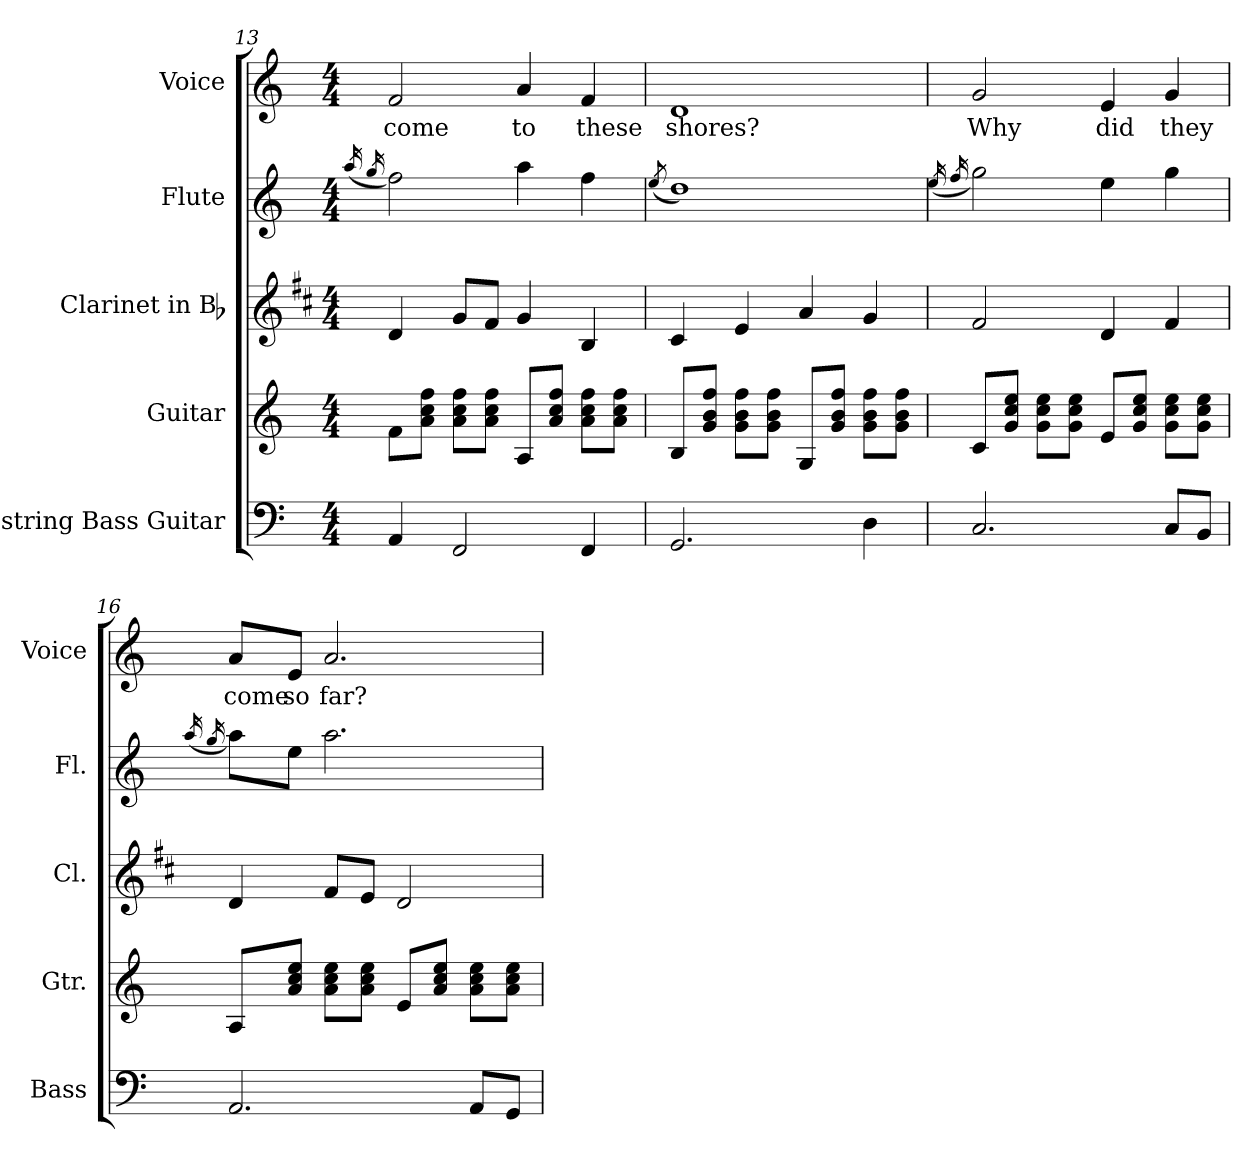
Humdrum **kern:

**kern	**kern	**kern	**kern	**kern	**text
*part5	*part4	*part3	*part2	*part1	*part1
*staff5	*staff4	*staff3	*staff2	*staff1	*staff1
*I"4-string Bass Guitar	*I"Guitar	*I"Clarinet in Bb	*I"Flute	*I"Voice	*
*I'Bass	*I'Gtr.	*I'Cl.	*I'Fl.	*I'Voice	*
*clefF4	*clefG2	*clefG2	*clefG2	*clefG2	*
*ITrd7c12	*ITrd7c12	*ITrd1c2	*	*	*
*k[]	*k[]	*k[]	*k[]	*k[]	*
*C:	*C:	*C:	*C:	*C:	*
*M4/4	*M4/4	*M4/4	*M4/4	*M4/4	*
=13	=13	=13	=13	=13	=13
.	.	.	(16qaai/	.	.
.	.	.	16qggi/	.	.
!	!	!	!	!	!LO:LY:b:color=#000000
4AAAi/	8Fi\L	4ci/	2ffi\)	2fi/	come
.	8Ai\ 8ci\ 8fi\J	.	.	.	.
2FFFi/	8Ai\ 8ci\ 8fi\L	8fi/L	.	.	.
.	8Ai\ 8ci\ 8fi\J	8ei/J	.	.	.
!	!	!	!	!	!LO:LY:b:color=#000000
.	8AAi/L	4fi/	4aai\	4ai/	to
.	8Ai/ 8ci/ 8fi/J	.	.	.	.
!	!	!	!	!	!LO:LY:b:color=#000000
4FFFi/	8Ai\ 8ci\ 8fi\L	4Ai/	4ffi\	4fi/	these
.	8Ai\ 8ci\ 8fi\J	.	.	.	.
=14	=14	=14	=14	=14	=14
.	.	.	(8qeei/	.	.
!	!	!	!	!	!LO:LY:b:color=#000000
2.GGGi/	8BBi/L	4Bi/	1ddi)	1di	shores?
.	8Gi/ 8Bi/ 8fi/J	.	.	.	.
.	8Gi\ 8Bi\ 8fi\L	4di/	.	.	.
.	8Gi\ 8Bi\ 8fi\J	.	.	.	.
.	8GGi/L	4gi/	.	.	.
.	8Gi/ 8Bi/ 8fi/J	.	.	.	.
4DDi\	8Gi\ 8Bi\ 8fi\L	4fi/	.	.	.
.	8Gi\ 8Bi\ 8fi\J	.	.	.	.
!!LO:PB:g=z
=15	=15	=15	=15	=15	=15
.	.	.	(16qeei/	.	.
.	.	.	16qffi/	.	.
!	!	!	!	!	!LO:LY:b:color=#000000
2.CCi/	8Ci/L	2ei/	2ggi\)	2gi/	Why
.	8Gi/ 8ci/ 8ei/J	.	.	.	.
.	8Gi\ 8ci\ 8ei\L	.	.	.	.
.	8Gi\ 8ci\ 8ei\J	.	.	.	.
!	!	!	!	!	!LO:LY:b:color=#000000
.	8Ei/L	4ci/	4eei\	4ei/	did
.	8Gi/ 8ci/ 8ei/J	.	.	.	.
!	!	!	!	!	!LO:LY:b:color=#000000
8CCi/L	8Gi\ 8ci\ 8ei\L	4ei/	4ggi\	4gi/	they
8BBBi/J	8Gi\ 8ci\ 8ei\J	.	.	.	.
=16	=16	=16	=16	=16	=16
.	.	.	(16qaai/	.	.
.	.	.	16qggi/	.	.
!	!	!	!	!	!LO:LY:b:color=#000000
2.AAAi/	8AAi/L	4ci/	8aai\L)	8ai/L	come
!	!	!	!	!	!LO:LY:b:color=#000000
.	8Ai/ 8ci/ 8ei/J	.	8eei\J	8ei/J	so
!	!	!	!	!	!LO:LY:b:color=#000000
.	8Ai\ 8ci\ 8ei\L	8ei/L	2.aai\	2.ai/	far?
.	8Ai\ 8ci\ 8ei\J	8di/J	.	.	.
.	8Ei/L	2ci/	.	.	.
.	8Ai/ 8ci/ 8ei/J	.	.	.	.
8AAAi/L	8Ai\ 8ci\ 8ei\L	.	.	.	.
8GGGi/J	8Ai\ 8ci\ 8ei\J	.	.	.	.
=	=	=	=	=	=
*-	*-	*-	*-	*-	*-
